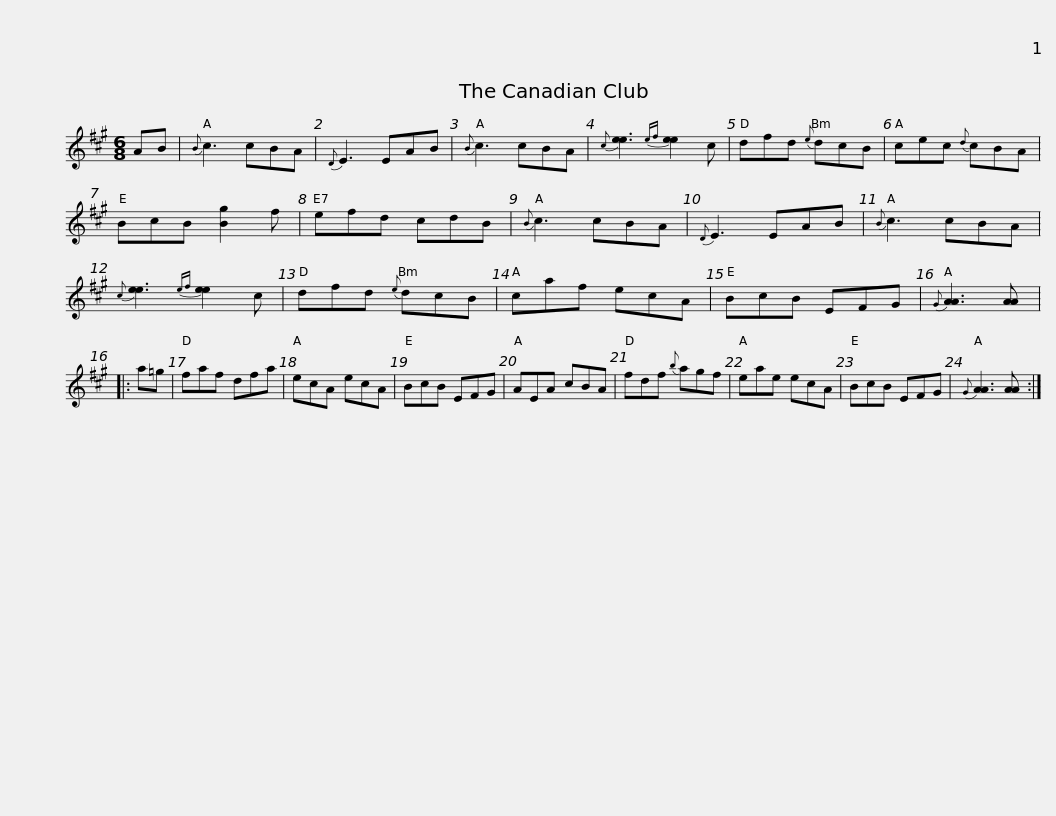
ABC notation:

X:1
L:1/8
M:6/8
I:linebreak $
K:A
V:1 treble
V:1
 AB |{B} c3 cBA |{D} E3 EAB |{B} c3 cBA |{c} [ee]3{ef} [ee]2 c | %5
 dfd{e} dcB | cec{d} cBA |$ BcB [Bg]2 f | efd cdB |{B} c3 cBA | %10
{D} E3 EAB |{B} c3 cBA |{c} [ee]3{ef} [ee]2 c | dfd{e} dcB |$ caf ecA | %15
 BcB EFG |{G} [AA]3 [AA] |: a=g | faf dfa | ecA ecA | %20
 BcB EFG | AEA cBA |$ fdf{b} agf | eae ecA | BcB EFG | %25
{G} [AA]3 [AA] :| %26
